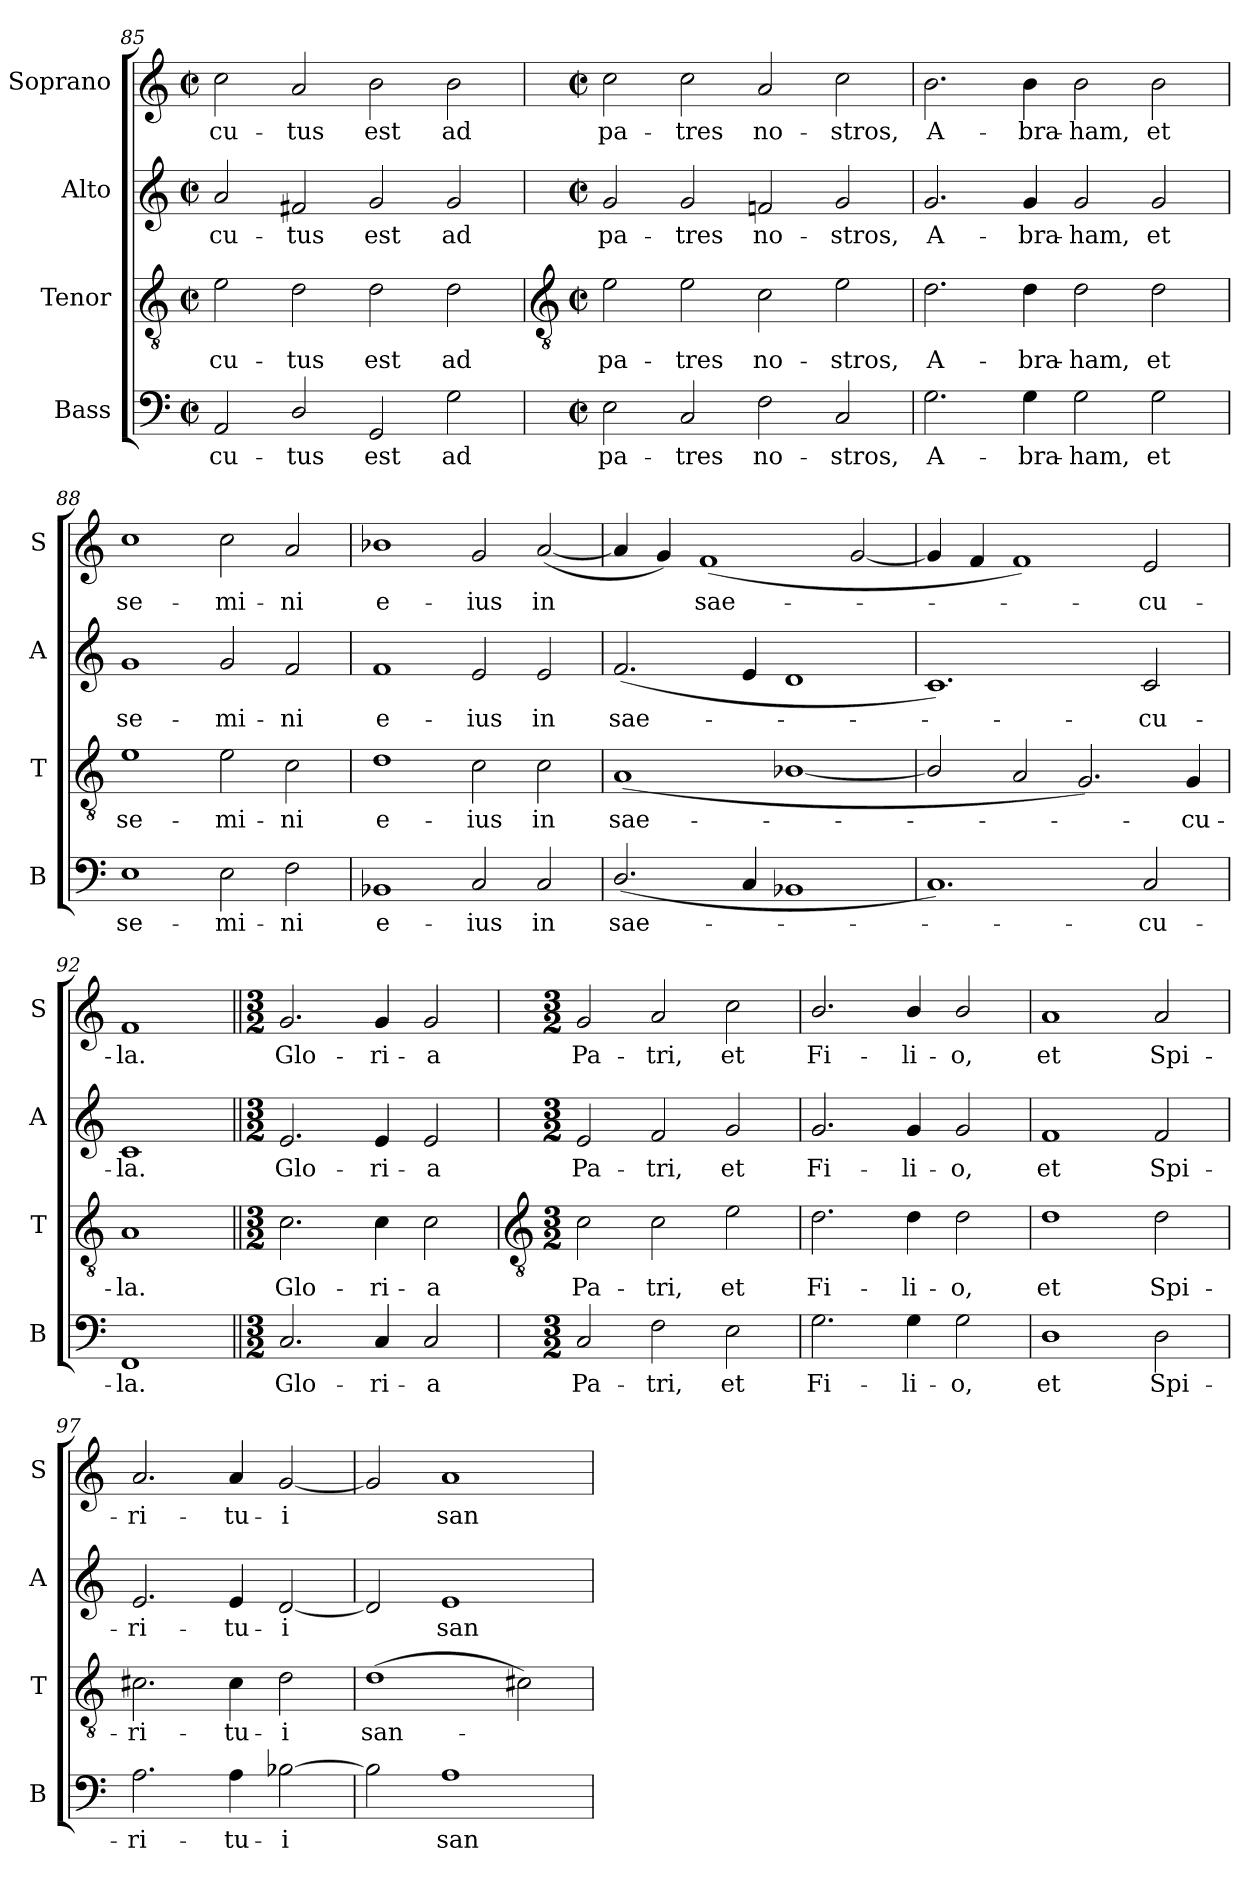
**kern	**text	**kern	**text	**kern	**text	**kern	**text
*part4	*part4	*part3	*part3	*part2	*part2	*part1	*part1
*staff4	*staff4	*staff3	*staff3	*staff2	*staff2	*staff1	*staff1
*I"Bass	*	*I"Tenor	*	*I"Alto	*	*I"Soprano	*
*I'B	*	*I'T	*	*I'A	*	*I'S	*
*clefF4	*	*clefGv2	*	*clefG2	*	*clefG2	*
*k[]	*	*k[]	*	*k[]	*	*k[]	*
*C:	*	*C:	*	*C:	*	*C:	*
*M4/2	*	*M4/2	*	*M4/2	*	*M4/2	*
*met(c|)	*	*met(c|)	*	*met(c|)	*	*met(c|)	*
=85	=85	=85	=85	=85	=85	=85	=85
!	!LO:LY:b	!	!LO:LY:b	!	!LO:LY:b	!	!LO:LY:b
2AA	-cu-	2e	-cu-	2a	-cu-	2cc	-cu-
!	!LO:LY:b	!	!LO:LY:b	!	!LO:LY:b	!	!LO:LY:b
2D/	-tus	2d	-tus	2f#X	-tus	2a	-tus
!	!LO:LY:b	!	!LO:LY:b	!	!LO:LY:b	!	!LO:LY:b
2GG	est	2d	est	2g	est	2b	est
!	!LO:LY:b	!	!LO:LY:b	!	!LO:LY:b	!	!LO:LY:b
2G	ad	2d	ad	2g	ad	2b	ad
!!LO:LB:g=z
=86	=86	=86	=86	=86	=86	=86	=86
*	*	*clefGv2	*	*	*	*	*
*M4/2	*	*M4/2	*	*M4/2	*	*M4/2	*
*met(c|)	*	*met(c|)	*	*met(c|)	*	*met(c|)	*
!	!LO:LY:b	!	!LO:LY:b	!	!LO:LY:b	!	!LO:LY:b
2E	pa-	2e	pa-	2g	pa-	2cc	pa-
!	!LO:LY:b	!	!LO:LY:b	!	!LO:LY:b	!	!LO:LY:b
2C	-tres	2e	-tres	2g	-tres	2cc	-tres
!	!LO:LY:b	!	!LO:LY:b	!	!LO:LY:b	!	!LO:LY:b
2F	no-	2c	no-	2fn	no-	2a	no-
!	!LO:LY:b	!	!LO:LY:b	!	!LO:LY:b	!	!LO:LY:b
2C	-stros,	2e	-stros,	2g	-stros,	2cc	-stros,
=87	=87	=87	=87	=87	=87	=87	=87
!	!LO:LY:b	!	!LO:LY:b	!	!LO:LY:b	!	!LO:LY:b
2.G	A-	2.d	A-	2.g	A-	2.b	A-
!	!LO:LY:b	!	!LO:LY:b	!	!LO:LY:b	!	!LO:LY:b
4G	-bra-	4d	-bra-	4g	-bra-	4b	-bra-
!	!LO:LY:b	!	!LO:LY:b	!	!LO:LY:b	!	!LO:LY:b
2G	-ham,	2d	-ham,	2g	-ham,	2b	-ham,
!	!LO:LY:b	!	!LO:LY:b	!	!LO:LY:b	!	!LO:LY:b
2G	et	2d	et	2g	et	2b	et
=88	=88	=88	=88	=88	=88	=88	=88
!	!LO:LY:b	!	!LO:LY:b	!	!LO:LY:b	!	!LO:LY:b
1E	se-	1e	se-	1g	se-	1cc	se-
!	!LO:LY:b	!	!LO:LY:b	!	!LO:LY:b	!	!LO:LY:b
2E	-mi-	2e	-mi-	2g	-mi-	2cc	-mi-
!	!LO:LY:b	!	!LO:LY:b	!	!LO:LY:b	!	!LO:LY:b
2F	-ni	2c	-ni	2f	-ni	2a	-ni
=89	=89	=89	=89	=89	=89	=89	=89
!	!LO:LY:b	!	!LO:LY:b	!	!LO:LY:b	!	!LO:LY:b
1BB-X	e-	1d	e-	1f	e-	1b-X	e-
!	!LO:LY:b	!	!LO:LY:b	!	!LO:LY:b	!	!LO:LY:b
2C	-ius	2c	-ius	2e	-ius	2g	-ius
!	!LO:LY:b	!	!LO:LY:b	!	!LO:LY:b	!	!LO:LY:b
2C	in	2c	in	2e	in	(<[2a	in
=90	=90	=90	=90	=90	=90	=90	=90
!	!LO:LY:b	!	!LO:LY:b	!	!LO:LY:b	!	!
(<2.D/	sae-	(<1A	sae-	(<2.f	sae-	4a]	.
.	.	.	.	.	.	4g)	.
!	!	!	!	!	!	!	!LO:LY:b
.	.	.	.	.	.	(<1f	sae-
4C	.	.	.	4e	.	.	.
1BB-X	.	[1B-X/	.	1d	.	.	.
.	.	.	.	.	.	[2g	.
=91	=91	=91	=91	=91	=91	=91	=91
1.C)	.	2B-/]	.	1.c)	.	4g]	.
.	.	.	.	.	.	4f	.
.	.	2A	.	.	.	1f)	.
.	.	2.G)	.	.	.	.	.
!	!LO:LY:b	!	!	!	!LO:LY:b	!	!LO:LY:b
2C	cu-	.	.	2c	cu-	2e	cu-
!	!	!	!LO:LY:b	!	!	!	!
.	.	4G	cu-	.	.	.	.
=92	=92	=92	=92	=92	=92	=92	=92
!	!LO:LY:b	!	!LO:LY:b	!	!LO:LY:b	!	!LO:LY:b
1FF	-la.	1A	-la.	1c	-la.	1f	-la.
=93||	=93||	=93||	=93||	=93||	=93||	=93||	=93||
*M3/2	*	*M3/2	*	*M3/2	*	*M3/2	*
!	!LO:LY:b	!	!LO:LY:b	!	!LO:LY:b	!	!LO:LY:b
2.C	Glo-	2.c	Glo-	2.e	Glo-	2.g	Glo-
!	!LO:LY:b	!	!LO:LY:b	!	!LO:LY:b	!	!LO:LY:b
4C	-ri-	4c	-ri-	4e	-ri-	4g	-ri-
!	!LO:LY:b	!	!LO:LY:b	!	!LO:LY:b	!	!LO:LY:b
2C	-a	2c	-a	2e	-a	2g	-a
!!LO:LB:g=z
=94	=94	=94	=94	=94	=94	=94	=94
*	*	*clefGv2	*	*	*	*	*
*M3/2	*	*M3/2	*	*M3/2	*	*M3/2	*
!	!LO:LY:b	!	!LO:LY:b	!	!LO:LY:b	!	!LO:LY:b
2C	Pa-	2c	Pa-	2e	Pa-	2g	Pa-
!	!LO:LY:b	!	!LO:LY:b	!	!LO:LY:b	!	!LO:LY:b
2F	-tri,	2c	-tri,	2f	-tri,	2a	-tri,
!	!LO:LY:b	!	!LO:LY:b	!	!LO:LY:b	!	!LO:LY:b
2E	et	2e	et	2g	et	2cc	et
=95	=95	=95	=95	=95	=95	=95	=95
!	!LO:LY:b	!	!LO:LY:b	!	!LO:LY:b	!	!LO:LY:b
2.G	Fi-	2.d	Fi-	2.g	Fi-	2.b/	Fi-
!	!LO:LY:b	!	!LO:LY:b	!	!LO:LY:b	!	!LO:LY:b
4G	-li-	4d	-li-	4g	-li-	4b/	-li-
!	!LO:LY:b	!	!LO:LY:b	!	!LO:LY:b	!	!LO:LY:b
2G	-o,	2d	-o,	2g	-o,	2b/	-o,
=96	=96	=96	=96	=96	=96	=96	=96
!	!LO:LY:b	!	!LO:LY:b	!	!LO:LY:b	!	!LO:LY:b
1D	et	1d	et	1f	et	1a	et
!	!LO:LY:b	!	!LO:LY:b	!	!LO:LY:b	!	!LO:LY:b
2D	Spi-	2d	Spi-	2f	Spi-	2a	Spi-
=97	=97	=97	=97	=97	=97	=97	=97
!	!LO:LY:b	!	!LO:LY:b	!	!LO:LY:b	!	!LO:LY:b
2.A	-ri-	2.c#X	-ri-	2.e	-ri-	2.a	-ri-
!	!LO:LY:b	!	!LO:LY:b	!	!LO:LY:b	!	!LO:LY:b
4A	-tu-	4c#	-tu-	4e	-tu-	4a	-tu-
!	!LO:LY:b	!	!LO:LY:b	!	!LO:LY:b	!	!LO:LY:b
[2B-X	-i	2d	-i	[2d	-i	[2g	-i
=98	=98	=98	=98	=98	=98	=98	=98
!	!	!	!LO:LY:b	!	!	!	!
2B-]	.	(>1d	san-	2d]	.	2g]	.
!	!LO:LY:b	!	!	!	!LO:LY:b	!	!LO:LY:b
1A	san-	.	.	1e	san-	1a	san-
.	.	2c#X)	.	.	.	.	.
=	=	=	=	=	=	=	=
*-	*-	*-	*-	*-	*-	*-	*-
